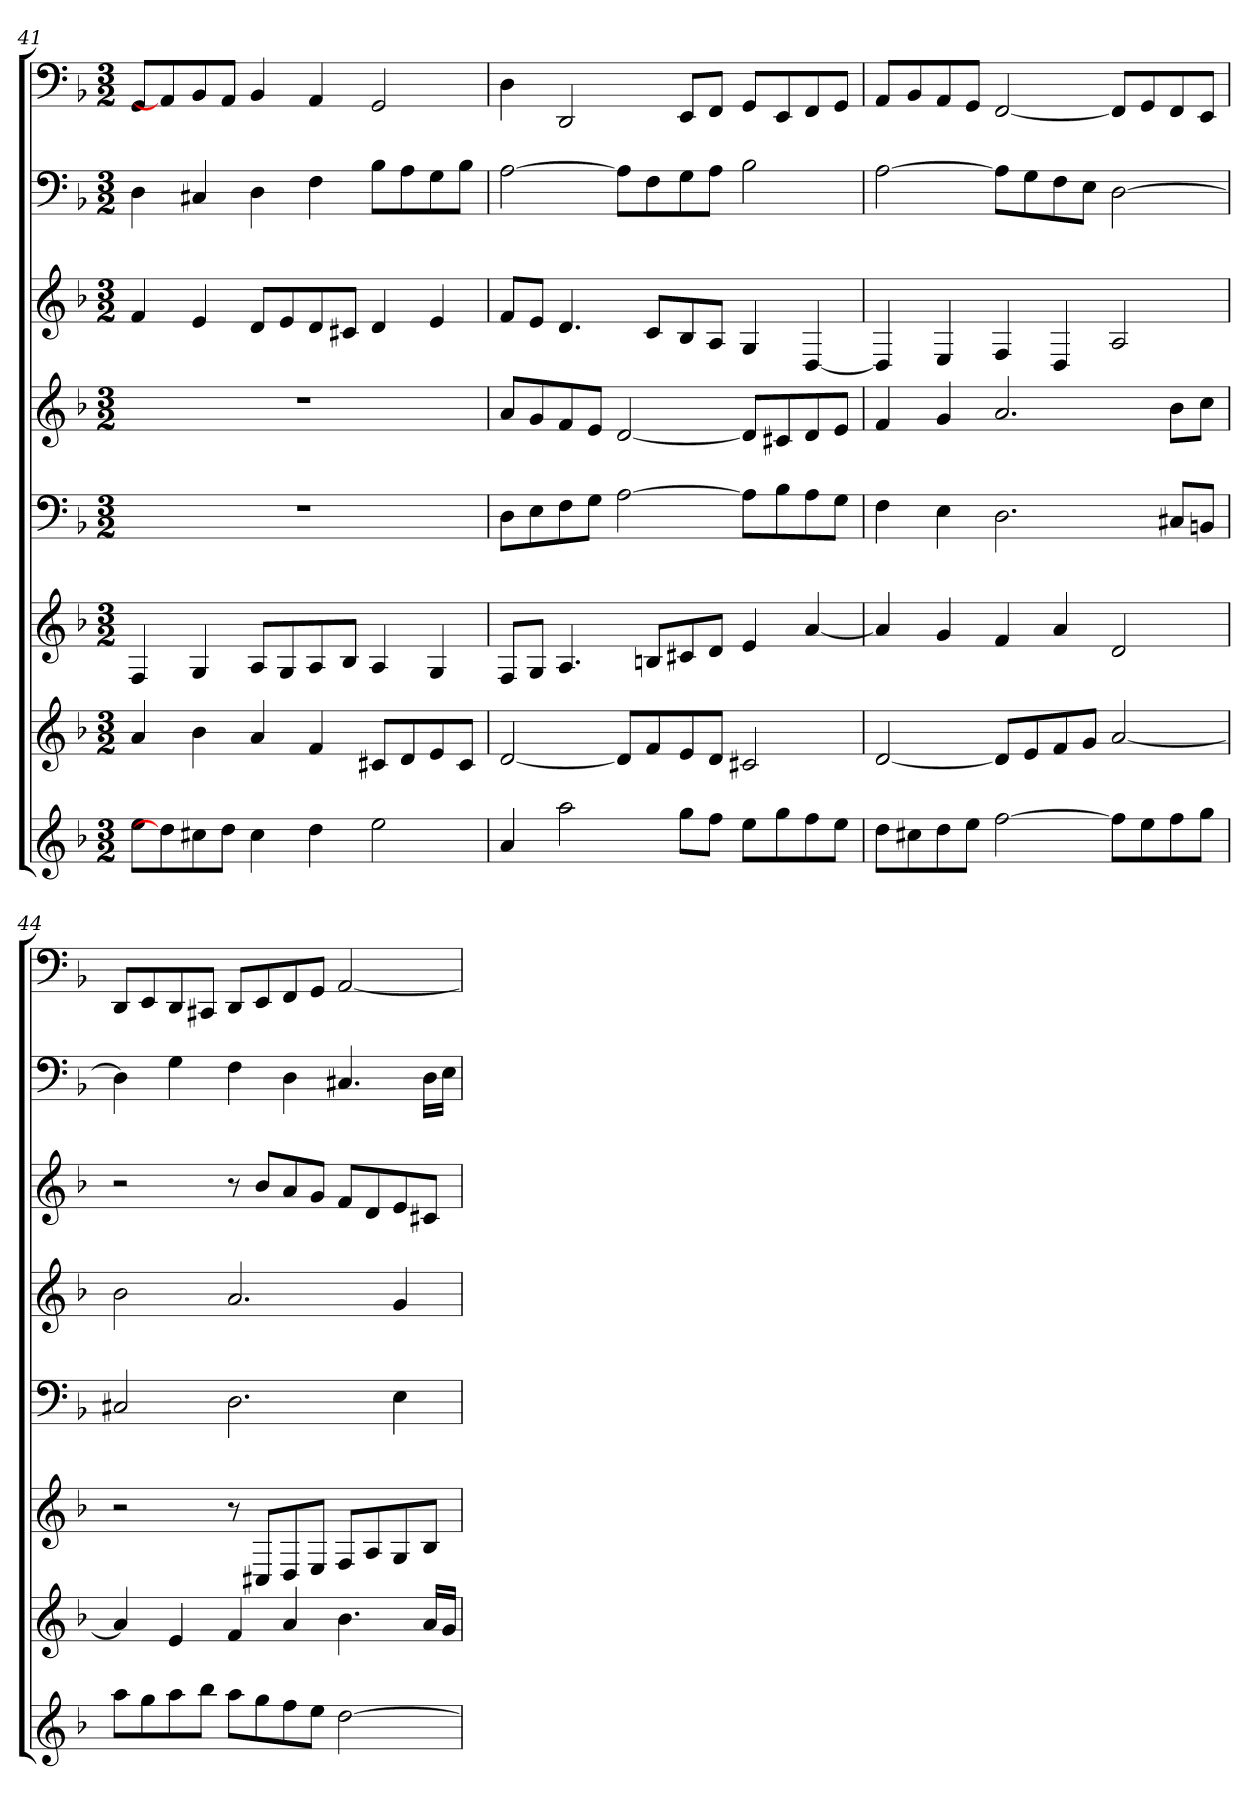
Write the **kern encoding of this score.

**kern	**kern	**kern	**kern	**kern	**kern	**kern	**kern
*part8	*part7	*part6	*part5	*part4	*part3	*part2	*part1
*staff8	*staff7	*staff6	*staff5	*staff4	*staff3	*staff2	*staff1
*k[b-]	*k[b-]	*k[b-]	*k[b-]	*k[b-]	*k[b-]	*k[b-]	*k[b-]
*d:	*d:	*d:	*d:	*d:	*d:	*d:	*d:
*M3/2	*M3/2	*M3/2	*M3/2	*M3/2	*M3/2	*M3/2	*M3/2
=41	=41	=41	=41	=41	=41	=41	=41
8eeL	4a	4F	1.r	1.r	4f	4D	8GGL
8dd]	.	.	.	.	.	.	8AA]
8cc#X	4b-	4G	.	.	4e	4C#X	8BB-
8ddJ	.	.	.	.	.	.	8AAJ
4cc#	4a	8AL	.	.	8dL	4D	4BB-
.	.	8G	.	.	8e	.	.
4dd	4f	8A	.	.	8d	4F	4AA
.	.	8B-J	.	.	8c#XJ	.	.
2ee	8c#XL	4A	.	.	4d	8B-L	2GG
.	8d	.	.	.	.	8A	.
.	8e	4G	.	.	4e	8G	.
.	8c#J	.	.	.	.	8B-J	.
=42	=42	=42	=42	=42	=42	=42	=42
4a	[2d	8FL	8DL	8aL	8fL	[2A	4D
.	.	8GJ	8E	8g	8eJ	.	.
2aa	.	4.A	8F	8f	4.d	.	2DD
.	.	.	8GJ	8eJ	.	.	.
.	8dL]	.	[2A	[2d	.	8AL]	.
.	8f	8BnL	.	.	8cL	8F	.
8ggL	8e	8c#X	.	.	8B-	8G	8EEL
8ffJ	8dJ	8dJ	.	.	8AJ	8AJ	8FFJ
8eeL	2c#X	4e	8AL]	8dL]	4G	2B-	8GGL
8gg	.	.	8B-	8c#X	.	.	8EE
8ff	.	[4a	8A	8d	[4D	.	8FF
8eeJ	.	.	8GJ	8eJ	.	.	8GGJ
=43	=43	=43	=43	=43	=43	=43	=43
8ddL	[2d	4a]	4F	4f	4D]	[2A	8AAL
8cc#X	.	.	.	.	.	.	8BB-
8dd	.	4g	4E	4g	4E	.	8AA
8eeJ	.	.	.	.	.	.	8GGJ
[2ff	8dL]	4f	2.D	2.a	4F	8AL]	[2FF
.	8e	.	.	.	.	8G	.
.	8f	4a	.	.	4D	8F	.
.	8gJ	.	.	.	.	8EJ	.
8ffL]	[2a	2d	.	.	2A	[2D	8FFL]
8ee	.	.	.	.	.	.	8GG
8ff	.	.	8C#XL	8b-L	.	.	8FF
8ggJ	.	.	8BBnJ	8ccJ	.	.	8EEJ
=44	=44	=44	=44	=44	=44	=44	=44
8aaL	4a]	2r	2C#X	2b-	2r	4D]	8DDL
8gg	.	.	.	.	.	.	8EE
8aa	4e	.	.	.	.	4G	8DD
8bb-J	.	.	.	.	.	.	8CC#XJ
8aaL	4f	8r	2.D	2.a	8r	4F	8DDL
8gg	.	8C#XL	.	.	8b-L	.	8EE
8ff	4a	8D	.	.	8a	4D	8FF
8eeJ	.	8EJ	.	.	8gJ	.	8GGJ
[2dd	4.b-	8FL	.	.	8fL	4.C#X	[2AA
.	.	8A	.	.	8d	.	.
.	.	8G	4E	4g	8e	.	.
.	16aLL	8B-J	.	.	8c#XJ	16DLL	.
.	16gJJ	.	.	.	.	16EJJ	.
=	=	=	=	=	=	=	=
*-	*-	*-	*-	*-	*-	*-	*-
